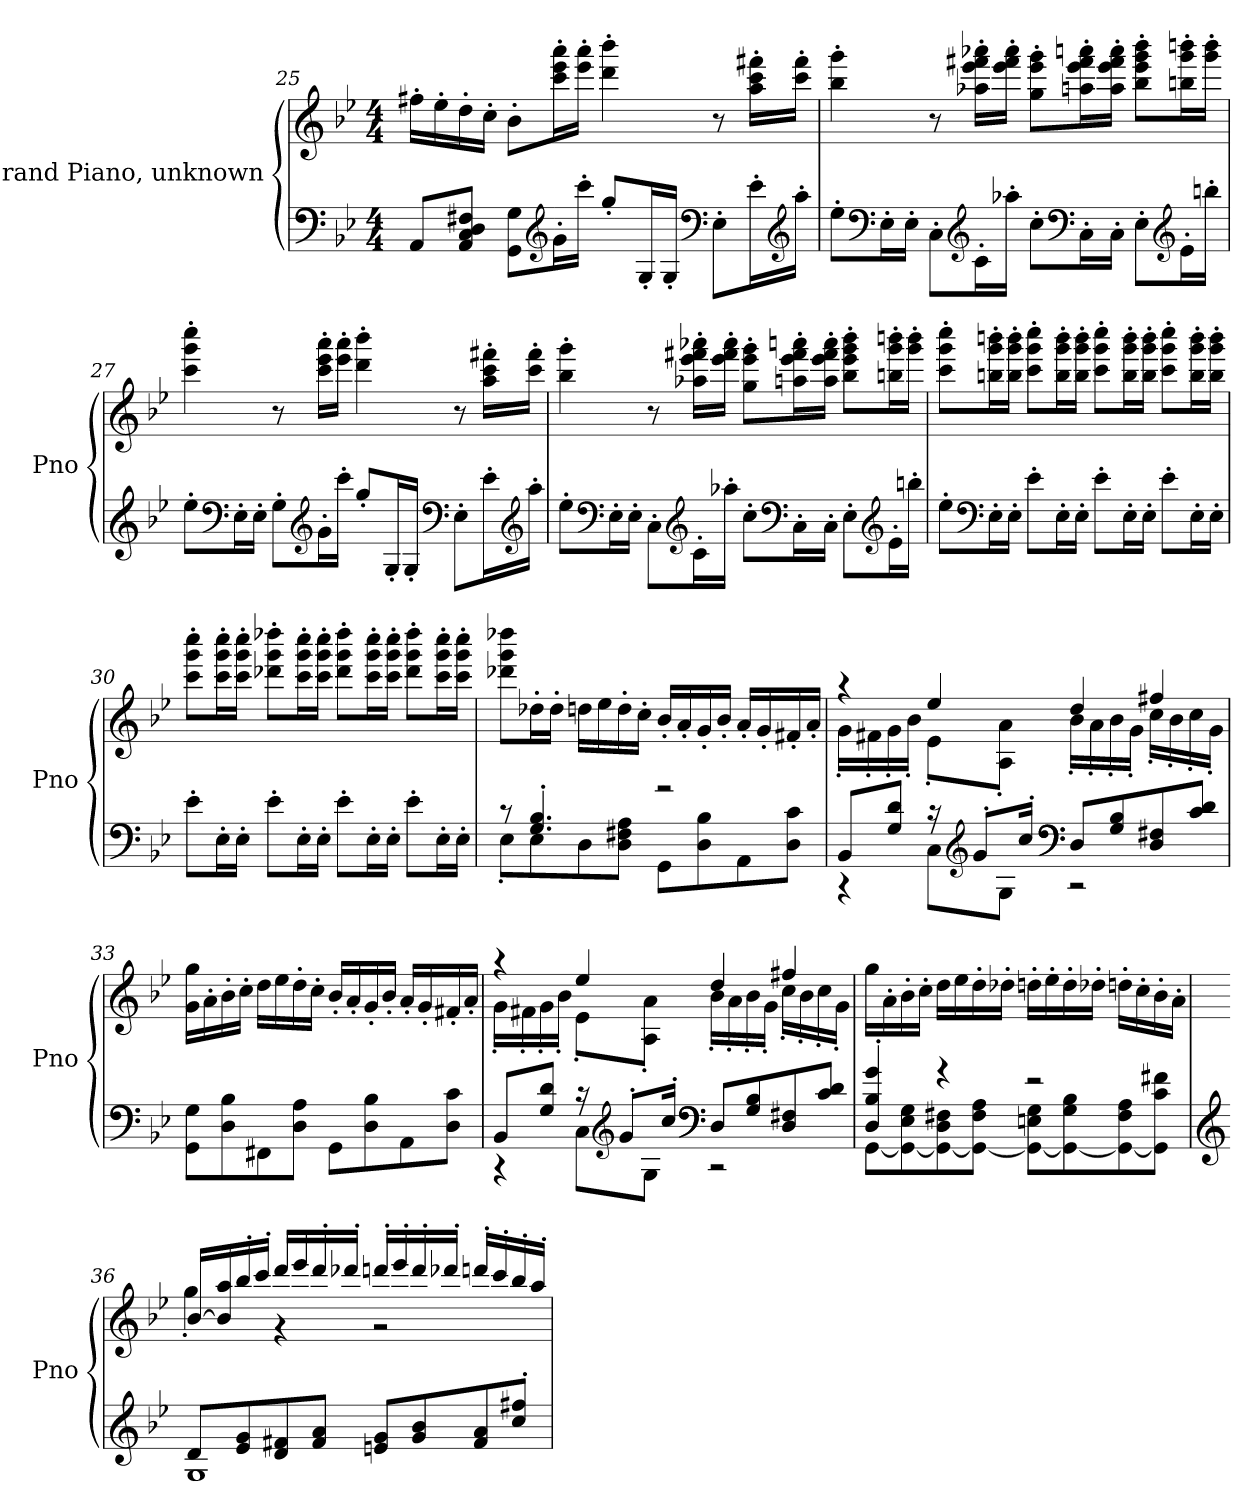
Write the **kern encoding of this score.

**kern	**kern
*part1	*part1
*staff2	*staff1
*I"Grand Piano, unknown	*
*I'Pno	*
!!LO:LB:g=z
*clefF4	*clefG2
*k[b-e-]	*k[b-e-]
*M4/4	*M4/4
=25	=25
8AA/L	16ff#X'\LL
.	16ee-'\
8AA/ 8C/ 8D/ 8F#X/J	16dd'\
.	16cc'\JJ
8GG\ 8G\L	8b-'\L
*clefG2	*
16g'\L	16ccc\' 16eee-\' 16aaa\'L
16ccc'\JJ	16eee-\' 16aaa\'JJ
8gg'/L	4ddd\' 4bbb-\'
16G'/L	.
16G'/JJ	.
*clefF4	*
8E-'\L	8r
16e-'\L	16aa\' 16ccc\' 16fff#X\'LL
*clefG2	*
16aa'\JJ	16ccc\' 16fff#\'JJ
=26	=26
8ee-'\L	4bb-\' 4ggg\'
*clefF4	*
16E-'\L	.
16E-'\JJ	.
8C'\L	8r
*clefG2	*
16c'\L	16aa-X\' 16eee-\' 16fff#X\' 16aaa-X\'LL
16aa-X'\JJ	16eee-\' 16fff#\' 16aaa-\'JJ
8cc'\L	8gg\' 8eee-\' 8ggg\'L
*clefF4	*
16C'\L	16aan\' 16eee-\' 16fff#\' 16aaan\'L
16C'\JJ	16aa\' 16eee-\' 16fff#\' 16aaa\'JJ
8E-'\L	8bb-\' 8eee-\' 8ggg\' 8bbb-\'L
*clefG2	*
16e-'\L	16bbn\' 16ggg\' 16bbbn\'L
16bbn'\JJ	16ggg\' 16bbb\'JJ
!!LO:LB:g=z
=27	=27
8ee-'\L	4ccc\' 4ggg\' 4cccc\'
*clefF4	*
16E-'\L	.
16E-'\JJ	.
8G'\L	8r
*clefG2	*
16g'\L	16ccc\' 16eee-\' 16aaa\'LL
16ccc'\JJ	16eee-\' 16aaa\'JJ
8gg'/L	4ddd\' 4bbb-\'
16G'/L	.
16G'/JJ	.
*clefF4	*
8E-'\L	8r
16e-'\L	16aa\' 16ccc\' 16fff#X\'LL
*clefG2	*
16aa'\JJ	16ccc\' 16fff#\'JJ
=28	=28
8ee-'\L	4bb-\' 4ggg\'
*clefF4	*
16E-'\L	.
16E-'\JJ	.
8C'\L	8r
*clefG2	*
16c'\L	16aa-X\' 16eee-\' 16fff#X\' 16aaa-X\'LL
16aa-X'\JJ	16eee-\' 16fff#\' 16aaa-\'JJ
8cc'\L	8gg\' 8eee-\' 8ggg\'L
*clefF4	*
16C'\L	16aan\' 16eee-\' 16fff#\' 16aaan\'L
16C'\JJ	16aa\' 16eee-\' 16fff#\' 16aaa\'JJ
8E-'\L	8bb-\' 8eee-\' 8ggg\' 8bbb-\'L
*clefG2	*
16e-'\L	16bbn\' 16ggg\' 16bbbn\'L
16bbn'\JJ	16ggg\' 16bbb\'JJ
!!LO:LB:g=z
=29	=29
8ee-'\L	8ccc\' 8ggg\' 8cccc\'L
*clefF4	*
16E-'\L	16bbn\' 16ggg\' 16bbbn\'L
16E-'\JJ	16bb\' 16ggg\' 16bbb\'JJ
8e-'\L	8ccc\' 8ggg\' 8cccc\'L
16E-'\L	16bb\' 16ggg\' 16bbb\'L
16E-'\JJ	16bb\' 16ggg\' 16bbb\'JJ
8e-'\L	8ccc\' 8ggg\' 8cccc\'L
16E-'\L	16bb\' 16ggg\' 16bbb\'L
16E-'\JJ	16bb\' 16ggg\' 16bbb\'JJ
8e-'\L	8ccc\' 8ggg\' 8cccc\'L
16E-'\L	16bb\' 16ggg\' 16bbb\'L
16E-'\JJ	16bb\' 16ggg\' 16bbb\'JJ
=30	=30
8e-'\L	8ccc\' 8ggg\' 8cccc\'L
16E-'\L	16ccc\' 16ggg\' 16cccc\'L
16E-'\JJ	16ccc\' 16ggg\' 16cccc\'JJ
8e-'\L	8ddd-X\' 8ggg\' 8dddd-X\'L
16E-'\L	16ccc\' 16ggg\' 16cccc\'L
16E-'\JJ	16ccc\' 16ggg\' 16cccc\'JJ
8e-'\L	8ddd-\' 8ggg\' 8dddd-\'L
16E-'\L	16ccc\' 16ggg\' 16cccc\'L
16E-'\JJ	16ccc\' 16ggg\' 16cccc\'JJ
8e-'\L	8ddd-\' 8ggg\' 8dddd-\'L
16E-'\L	16ccc\' 16ggg\' 16cccc\'L
16E-'\JJ	16ccc\' 16ggg\' 16cccc\'JJ
!!LO:LB:g=z
=31	=31
*^	*
8r	8E-'\L	8ddd-X\ 8ggg\ 8dddd-X\L
4.G/' 4.B-/'	8E-\	16dd-X'\L
.	.	16dd-'\JJ
.	8D\	16ddn\LL
.	.	16ee-\
.	8D\ 8F#X\ 8A\J	16dd'\
.	.	16cc'\JJ
2r	8GG\L	16b-'/LL
.	.	16a'/
.	8D\ 8B-\	16g'/
.	.	16b-'/JJ
.	8AA\	16a'/LL
.	.	16g'/
.	8D\ 8c\J	16f#X'/
.	.	16a'/JJ
=32	=32	=32
*	*	*^
8BB-/L	4r	4r	16g'\LL
.	.	.	16f#X'\
8G/ 8d/J	.	.	16g'\
.	.	.	16b-'\JJ
16r	8C\L	4ee-/	8e-'\L
*clefG2	*	*	*
8g'/L	.	.	.
.	8G\J	.	8A\' 8a\'J
16cc'/Jk	.	.	.
*clefF4	*	*	*
8D/L	2r	4dd/	16b-'\LL
.	.	.	16a'\
8G/ 8B-/	.	.	16b-'\
.	.	.	16g'\JJ
8D/ 8F#X/	.	4ff#X/	16cc'\LL
.	.	.	16b-'\
8c/ 8d/J	.	.	16cc'\
.	.	.	16g'\JJ
*v	*v	*	*
*	*v	*v
!!LO:PB:g=z
=33	=33
8GG\ 8G\L	16g\ 16gg\LL
.	16a'\
8D\ 8B-\	16b-'\
.	16cc'\JJ
8FF#X\	16dd\LL
.	16ee-\
8D\ 8A\J	16dd'\
.	16cc'\JJ
8GG\L	16b-'/LL
.	16a'/
8D\ 8B-\	16g'/
.	16b-'/JJ
8AA\	16a'/LL
.	16g'/
8D\ 8c\J	16f#X'/
.	16a'/JJ
=34	=34
*^	*^
8BB-/L	4r	4r	16g'\LL
.	.	.	16f#X'\
8G/ 8d/J	.	.	16g'\
.	.	.	16b-'\JJ
16r	8C\L	4ee-/	8e-'\L
*clefG2	*	*	*
8g'/L	.	.	.
.	8G\J	.	8A\' 8a\'J
16cc'/Jk	.	.	.
*clefF4	*	*	*
8D/L	2r	4dd/	16b-'\LL
.	.	.	16a'\
8G/ 8B-/	.	.	16b-'\
.	.	.	16g'\JJ
8D/ 8F#X/	.	4ff#X/	16cc'\LL
.	.	.	16b-'\
8c/ 8d/J	.	.	16cc'\
.	.	.	16g'\JJ
*	*	*v	*v
!!LO:LB:g=z
=35	=35	=35
4D/' 4B-/' 4g/'	[8GG\L	16gg\LL
.	.	16a'\
.	8GG\_ 8E-\ 8G\	16b-'\
.	.	16cc'\JJ
4r	8GG\_ 8D\ 8F#X\	16dd\LL
.	.	16ee-\
.	8GG\_ 8F#\ 8A\J	16dd'\
.	.	16dd-X'\JJ
2r	8GG\_ 8En\ 8G\L	16ddn'\LL
.	.	16ee-'\
.	8GG\_ 8G\ 8B-\	16dd'\
.	.	16dd-X'\JJ
.	8GG\_ 8F#\ 8A\	16ddn'\LL
.	.	16cc'\
.	8GG\] 8c\ 8f#X\J	16b-'\
.	.	16a'\JJ
=36	=36	=36
*clefG2	*	*
*	*	*^
8d/L	1G	[16b-/LL	4gg'\
.	.	16b-/] 16aa/	.
8e-/ 8g/	.	16bb-'/	.
.	.	16ccc'/JJ	.
8d/ 8f#X/	.	16ddd/LL	4r
.	.	16eee-/	.
8f#/ 8a/J	.	16ddd'/	.
.	.	16ddd-X'/JJ	.
8en/ 8g/L	.	16dddn'/LL	2r
.	.	16eee-'/	.
8g/ 8b-/	.	16ddd'/	.
.	.	16ddd-X'/JJ	.
8f#/ 8a/	.	16dddn'/LL	.
.	.	16ccc'/	.
8cc/' 8ff#X/'J	.	16bb-'/	.
.	.	16aa'/JJ	.
*v	*v	*	*
*	*v	*v
=	=
*-	*-
